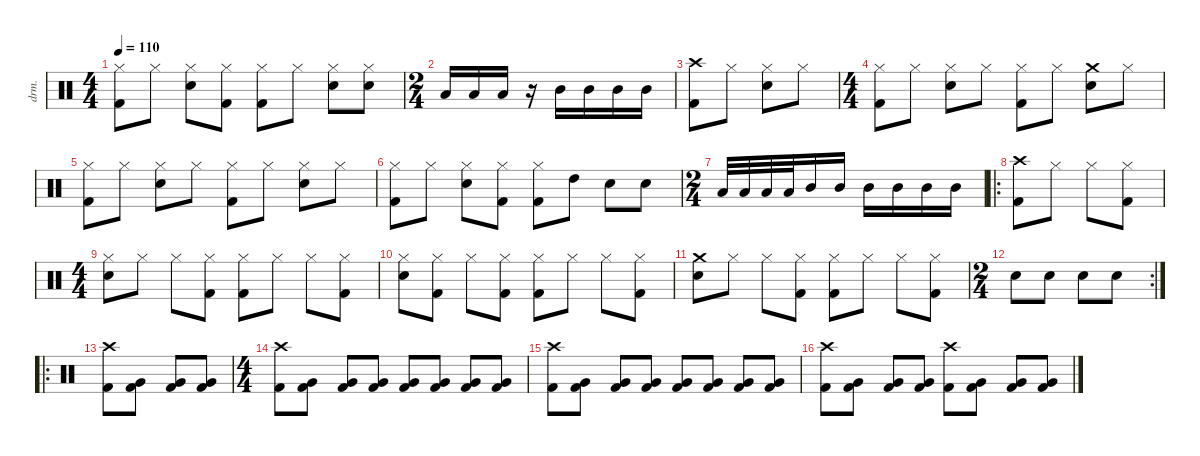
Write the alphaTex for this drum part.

\defaultSystemsLayout 4
\hideDynamics
\bracketExtendMode nobrackets
\track ("Urlich" "drm.") {instrument percussion}
\staff {score}
\articulation defaults
\ts (4 4)
\tempo 110
\clef neutral
\ks c
("Hi-Hat (closed)" "Kick (hit) 2").8{dy f} "Hi-Hat (closed)".8 ("Hi-Hat (closed)" "Snare (hit) 2").8 ("Hi-Hat (closed)" "Kick (hit) 2").8 ("Hi-Hat (closed)" "Kick (hit) 2").8 "Hi-Hat (closed)".8 ("Hi-Hat (closed)" "Snare (hit) 2").8 ("Hi-Hat (closed)" "Snare (hit) 2").8 |
\ts (2 4)
"Low Tom (hit)".16 "Low Tom (hit)".16 "Low Tom (hit)".16 r.16 "Mid Tom (hit)".16 "Mid Tom (hit)".16 "Mid Tom (hit)".16 "Mid Tom (hit)".16 |
("Crash high (hit)" "Kick (hit) 2").8 "Hi-Hat (closed)".8 ("Hi-Hat (closed)" "Snare (hit) 2").8 "Hi-Hat (closed)".8 |
\ts (4 4)
("Hi-Hat (closed)" "Kick (hit) 2").8 "Hi-Hat (closed)".8 ("Hi-Hat (closed)" "Snare (hit) 2").8 "Hi-Hat (closed)".8 ("Hi-Hat (closed)" "Kick (hit) 2").8 "Hi-Hat (closed)".8 ("Crash medium (hit)" "Snare (hit) 2").8 "Hi-Hat (closed)".8 |
("Hi-Hat (closed)" "Kick (hit) 2").8 "Hi-Hat (closed)".8 ("Hi-Hat (closed)" "Snare (hit) 2").8 "Hi-Hat (closed)".8 ("Hi-Hat (closed)" "Kick (hit) 2").8 "Hi-Hat (closed)".8 ("Hi-Hat (closed)" "Snare (hit) 2").8 "Hi-Hat (closed)".8 |
("Hi-Hat (closed)" "Kick (hit) 2").8 "Hi-Hat (closed)".8 ("Hi-Hat (closed)" "Snare (hit) 2").8 ("Hi-Hat (closed)" "Kick (hit) 2").8 ("Hi-Hat (closed)" "Kick (hit) 2").8 "High Tom (hit)".8 "Snare (hit) 2".8 "Snare (hit) 2".8 |
\ts (2 4)
"Low Tom (hit)".32 "Low Tom (hit)".32 "Low Tom (hit)".32 "Low Tom (hit)".32 "Mid Tom (hit)".16 "Mid Tom (hit)".16 "Mid Tom (hit)".16 "Mid Tom (hit)".16 "Mid Tom (hit)".16 "Mid Tom (hit)".16 |
\ro
("Crash high (hit)" "Kick (hit) 2").8 "Hi-Hat (closed)".8 "Hi-Hat (closed)".8 ("Hi-Hat (closed)" "Kick (hit) 2").8 |
\ts (4 4)
("Hi-Hat (closed)" "Snare (hit) 2").8 "Hi-Hat (closed)".8 "Hi-Hat (closed)".8 ("Hi-Hat (closed)" "Kick (hit) 2").8 ("Hi-Hat (closed)" "Kick (hit) 2").8 "Hi-Hat (closed)".8 "Hi-Hat (closed)".8 ("Hi-Hat (closed)" "Kick (hit) 2").8 |
("Hi-Hat (closed)" "Snare (hit) 2").8 ("Hi-Hat (closed)" "Kick (hit) 2").8 "Hi-Hat (closed)".8 ("Hi-Hat (closed)" "Kick (hit) 2").8 ("Hi-Hat (closed)" "Kick (hit) 2").8 "Hi-Hat (closed)".8 "Hi-Hat (closed)".8 ("Hi-Hat (closed)" "Kick (hit) 2").8 |
("Crash medium (hit)" "Snare (hit) 2").8 "Hi-Hat (closed)".8 "Hi-Hat (closed)".8 ("Hi-Hat (closed)" "Kick (hit) 2").8 ("Hi-Hat (closed)" "Kick (hit) 2").8 "Hi-Hat (closed)".8 "Hi-Hat (closed)".8 ("Hi-Hat (closed)" "Kick (hit) 2").8 |
\rc 2
\ts (2 4)
"Snare (hit) 2".8 "Snare (hit) 2".8 "Snare (hit) 2".8 "Snare (hit) 2".8 |
\ro
("Crash high (hit)" "Kick (hit) 2").8 ("Very Low Tom (hit)" "Kick (hit) 2").8 ("Very Low Tom (hit)" "Kick (hit) 2").8 ("Very Low Tom (hit)" "Kick (hit) 2").8 |
\ts (4 4)
("Crash high (hit)" "Kick (hit) 2").8 ("Very Low Tom (hit)" "Kick (hit) 2").8 ("Very Low Tom (hit)" "Kick (hit) 2").8 ("Very Low Tom (hit)" "Kick (hit) 2").8 ("Very Low Tom (hit)" "Kick (hit) 2").8 ("Very Low Tom (hit)" "Kick (hit) 2").8 ("Very Low Tom (hit)" "Kick (hit) 2").8 ("Very Low Tom (hit)" "Kick (hit) 2").8 |
("Crash high (hit)" "Kick (hit) 2").8 ("Very Low Tom (hit)" "Kick (hit) 2").8 ("Very Low Tom (hit)" "Kick (hit) 2").8 ("Very Low Tom (hit)" "Kick (hit) 2").8 ("Very Low Tom (hit)" "Kick (hit) 2").8 ("Very Low Tom (hit)" "Kick (hit) 2").8 ("Very Low Tom (hit)" "Kick (hit) 2").8 ("Very Low Tom (hit)" "Kick (hit) 2").8 |
("Crash high (hit)" "Kick (hit) 2").8 ("Very Low Tom (hit)" "Kick (hit) 2").8 ("Very Low Tom (hit)" "Kick (hit) 2").8 ("Very Low Tom (hit)" "Kick (hit) 2").8 ("Crash high (hit)" "Kick (hit) 2").8 ("Very Low Tom (hit)" "Kick (hit) 2").8 ("Very Low Tom (hit)" "Kick (hit) 2").8 ("Very Low Tom (hit)" "Kick (hit) 2").8
